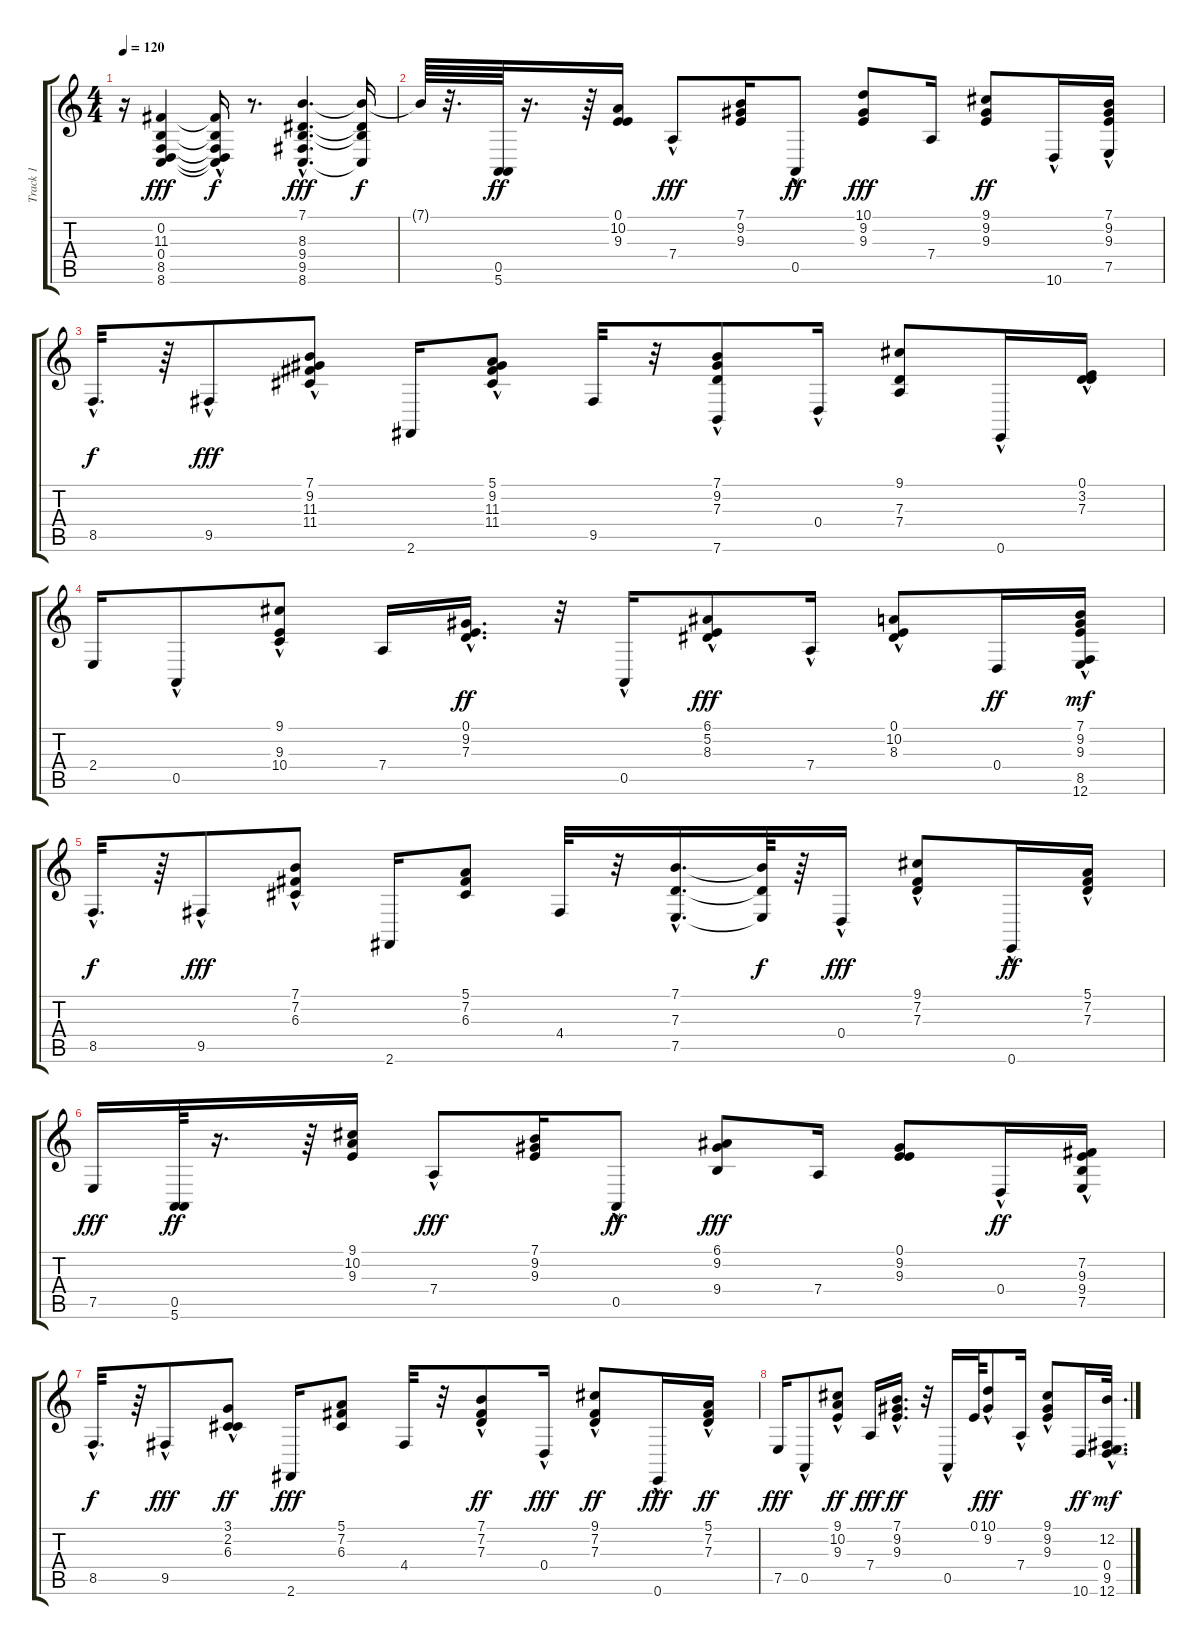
\track ("Track 1" "Track 1") {instrument honkytonkpiano}
\staff {score tabs}
\tuning (E4 B3 G3 D3 A2 E2) {hide}
\ts (4 4)
\tempo 120
\clef g2
\ks c
r.16{dy ff} (0.2 11.3 0.4 8.5 8.6).4{dy fff} (0.2{t} 11.3{t} 0.4{t} 8.5{hac t} 8.6{hac t}).16{dy f} r.8{d} (7.1{hac} 8.3{hac} 9.4{hac} 9.5 8.6{hac}).4{d dy fff} (7.1{t} 8.3{t} 9.4{t} 8.6{t}).16{dy f} |
7.1{t}.64 r.32{d} (0.5 5.6).64{dy ff} r.16{d} r.64 (0.1 10.2 9.3).16 7.4{hac}.8{dy fff} (7.1 9.2 9.3).16 0.5{hac}.8{dy ff} (10.1 9.2 9.3).8{dy fff} 7.4.16 (9.1 9.2 9.3).8{dy ff} 10.6{hac}.16 (7.1{hac} 9.2{hac} 9.3{hac} 7.5).16 |
8.5{hac}.32{d dy f} r.64 9.5{hac}.8{dy fff} (7.1 9.2 11.3{hac} 11.4).8 2.6.16 (5.1 9.2 11.3 11.4{hac}).8 9.5.32 r.32 (7.1{hac} 9.2 7.3{hac} 7.6{hac}).8 0.4{hac}.16 (9.1 7.3 7.4).8 0.6{hac}.16 (0.1{hac} 3.2 7.3).16 |
2.4.16 0.5{hac}.8 (9.1 9.3{hac} 10.4{hac}).8 7.4.16 (0.1 9.2 7.3{hac}).16{d dy ff} r.32 0.5{hac}.16 (6.1 5.2 8.3{hac}).8{dy fff} 7.4{hac}.16 (0.1 10.2 8.3{hac}).8 0.4.16{dy ff} (7.1{hac} 9.2 9.3 8.5 12.6).16{dy mf} |
8.5{hac}.32{d dy f} r.64 9.5{hac}.8{dy fff} (7.1 7.2{hac} 6.3{hac}).8 2.6.16 (5.1 7.2 6.3).8 4.4.32 r.32 (7.1{hac} 7.3{hac} 7.5{hac}).16{d} (7.1{t} 7.3{t} 7.5{t}).64{dy f} r.64 0.4{hac}.16{dy fff} (9.1{hac} 7.2 7.3).8 0.6{hac}.16{dy ff} (5.1{hac} 7.2 7.3).16 |
7.5.16{dy fff} (0.5 5.6).64{dy ff} r.16{d} r.64 (9.1 10.2 9.3).16 7.4{hac}.8{dy fff} (7.1 9.2 9.3).16 0.5{hac}.8{dy ff} (6.1 9.2 9.4).8{dy fff} 7.4.16 (0.1 9.2 9.3).8 0.4{hac}.16{dy ff} (7.2{hac} 9.3{hac} 9.4{hac} 7.5).16 |
8.5{hac}.32{d dy f} r.64 9.5{hac}.8{dy fff} (3.1 2.2 6.3{hac}).8{dy ff} 2.6.16{dy fff} (5.1 7.2 6.3).8 4.4.32 r.32 (7.1{hac} 7.2{hac} 7.3{hac}).8{dy ff} 0.4{hac}.16{dy fff} (9.1{hac} 7.2 7.3).8{dy ff} 0.6{hac}.16{dy fff} (5.1{hac} 7.2 7.3).16{dy ff} |
7.5.16{dy fff} 0.5{hac}.8 (9.1 10.2{hac} 9.3{hac}).8{dy ff} 7.4.16{dy fff} (7.1{hac} 9.2 9.3).16{d dy ff} r.32 0.5{hac}.16 0.1.64 (10.1 9.2{hac}).8{dy fff} 7.4{hac}.16 (9.1 9.2{hac} 9.3).8 10.6.16{dy ff} (12.2{hac} 0.4{hac} 9.5{hac} 12.6{hac}).32{d dy mf}
